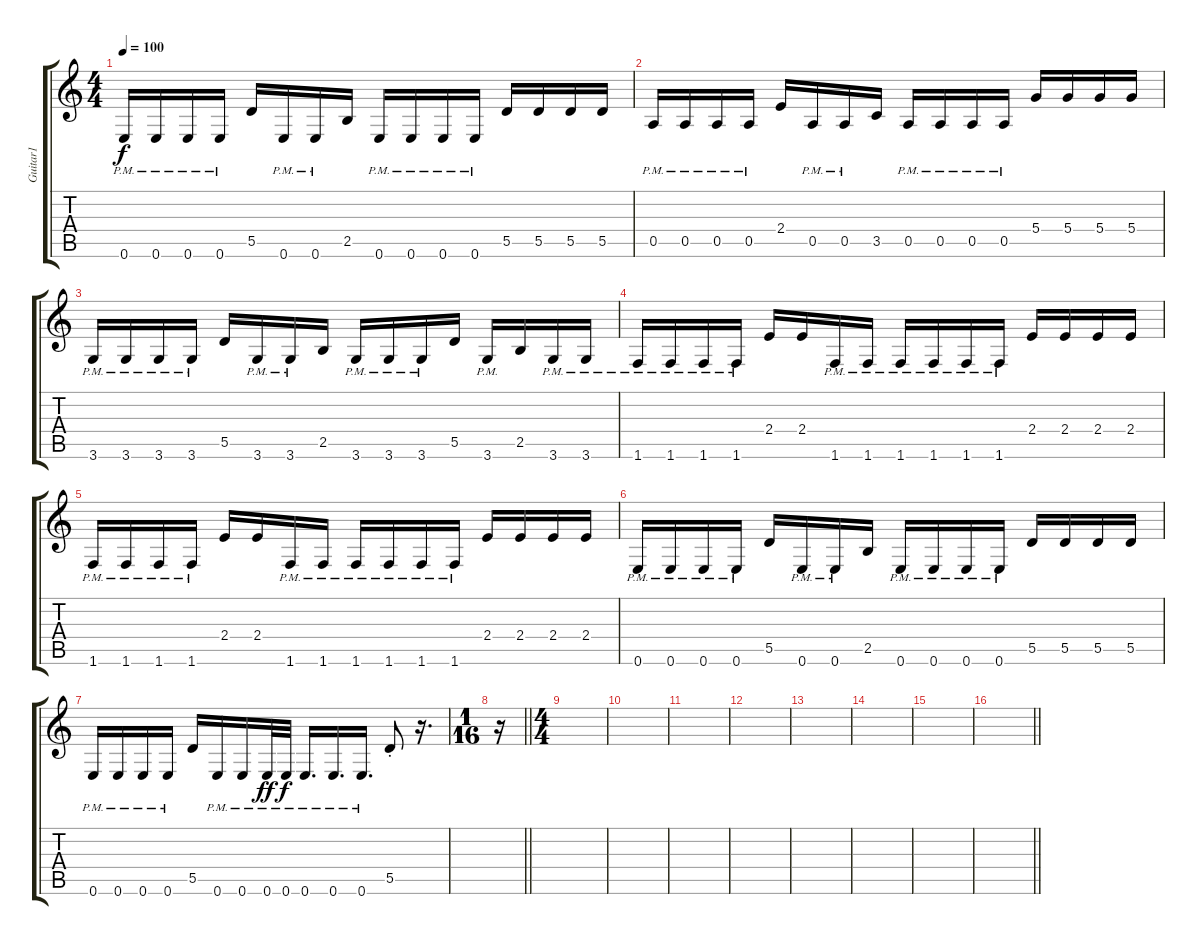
\track ("Guitar1" "Guitar1") {instrument distortionguitar}
\staff {score tabs}
\tuning (E4 B3 G3 D3 A2 E2) {hide}
\ts (4 4)
\tempo 100
\clef g2
\ks c
0.6{pm}.16{dy f} 0.6{pm}.16 0.6{pm}.16 0.6{pm}.16 5.5.16 0.6{pm}.16 0.6{pm}.16 2.5.16 0.6{pm}.16 0.6{pm}.16 0.6{pm}.16 0.6{pm}.16 5.5.16 5.5.16 5.5.16 5.5.16 |
0.5{pm}.16 0.5{pm}.16 0.5{pm}.16 0.5{pm}.16 2.4.16 0.5{pm}.16 0.5{pm}.16 3.5.16 0.5{pm}.16 0.5{pm}.16 0.5{pm}.16 0.5{pm}.16 5.4.16 5.4.16 5.4.16 5.4.16 |
3.6{pm}.16 3.6{pm}.16 3.6{pm}.16 3.6{pm}.16 5.5.16 3.6{pm}.16 3.6{pm}.16 2.5.16 3.6{pm}.16 3.6{pm}.16 3.6{pm}.16 5.5.16 3.6{pm}.16 2.5.16 3.6{pm}.16 3.6{pm}.16 |
1.6{pm}.16 1.6{pm}.16 1.6{pm}.16 1.6{pm}.16 2.4.16 2.4.16 1.6{pm}.16 1.6{pm}.16 1.6{pm}.16 1.6{pm}.16 1.6{pm}.16 1.6{pm}.16 2.4.16 2.4.16 2.4.16 2.4.16 |
1.6{pm}.16 1.6{pm}.16 1.6{pm}.16 1.6{pm}.16 2.4.16 2.4.16 1.6{pm}.16 1.6{pm}.16 1.6{pm}.16 1.6{pm}.16 1.6{pm}.16 1.6{pm}.16 2.4.16 2.4.16 2.4.16 2.4.16 |
0.6{pm}.16 0.6{pm}.16 0.6{pm}.16 0.6{pm}.16 5.5.16 0.6{pm}.16 0.6{pm}.16 2.5.16 0.6{pm}.16 0.6{pm}.16 0.6{pm}.16 0.6{pm}.16 5.5.16 5.5.16 5.5.16 5.5.16 |
0.6{pm}.16 0.6{pm}.16 0.6{pm}.16 0.6{pm}.16 5.5.16 0.6{pm}.16 0.6{pm}.16 0.6{pm}.32{dy ff} 0.6{pm}.32{dy f} 0.6{pm}.16{d} 0.6{pm}.16{d} 0.6{pm}.16{d} 5.5{st}.8 r.16{d} |
\ts (1 16)
\barLineRight lightlight
r.16 |
\ts (4 4)
|
|
|
|
|
|
|
\barLineRight lightlight
